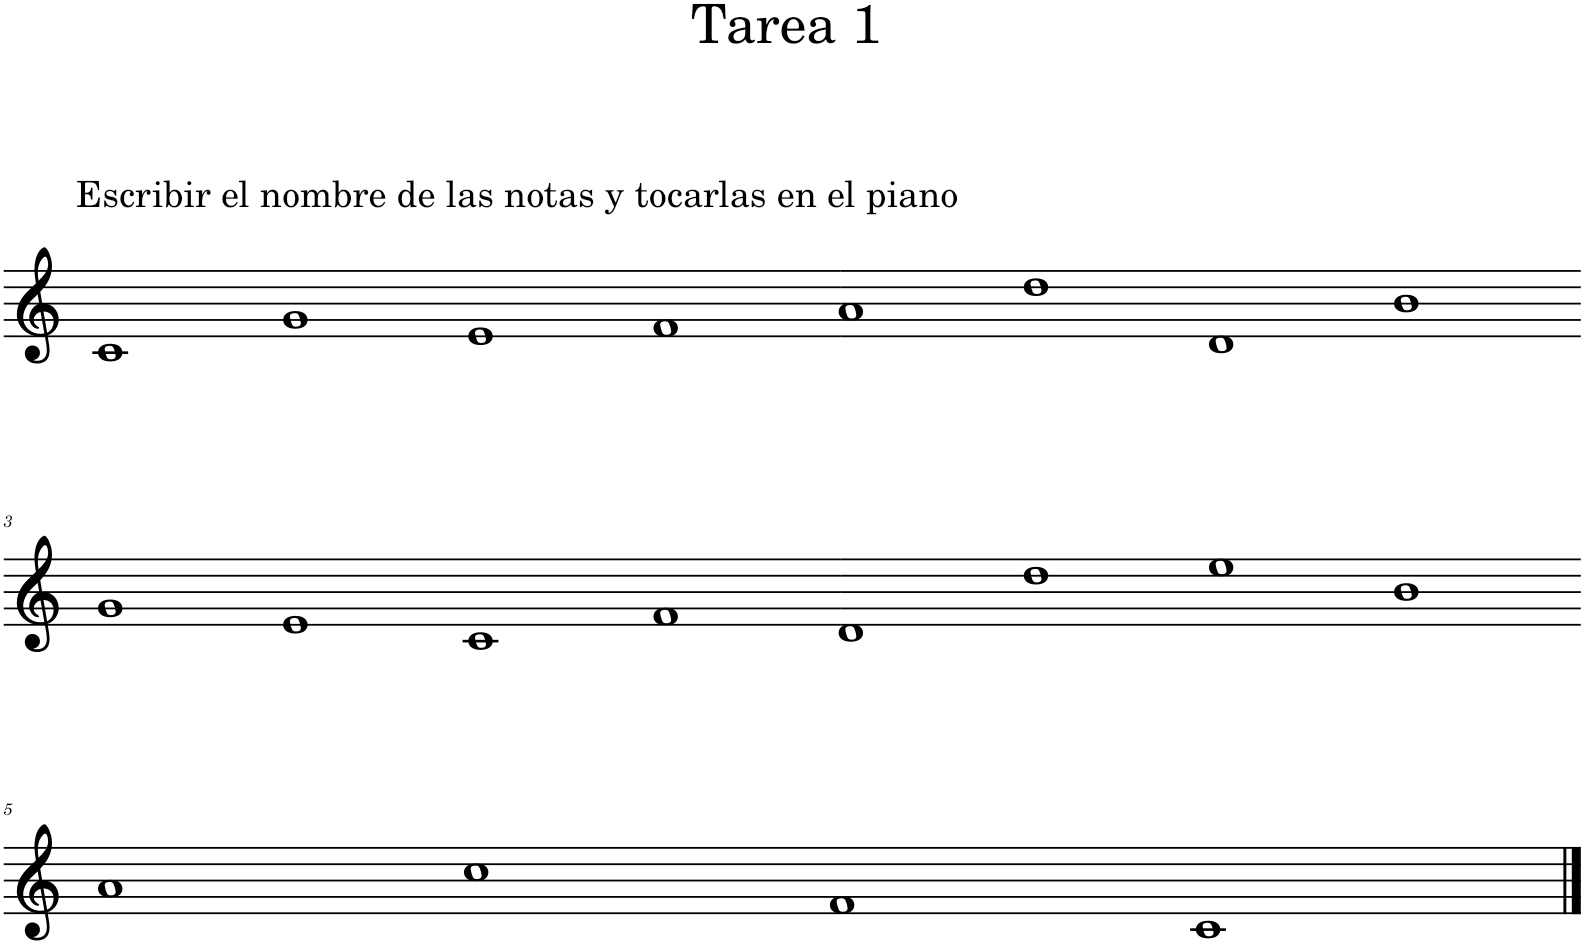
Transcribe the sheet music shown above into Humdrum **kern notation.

**kern
*part1
*staff1
*I"Piano
*I'Pno.
*clefG2
*k[]
*M8/2
=1
!LO:TX:a:t=Escribir el nombre de las notas y tocarlas en el piano
1c
1g
1e
1f
=2-
1a
1dd
1d
1b
!!LO:LB:g=z
=3-
1g
1e
1c
1f
=4-
1d
1dd
1ee
1b
!!LO:LB:g=z
=5-
1a
1cc
1f
1c
==
*-
